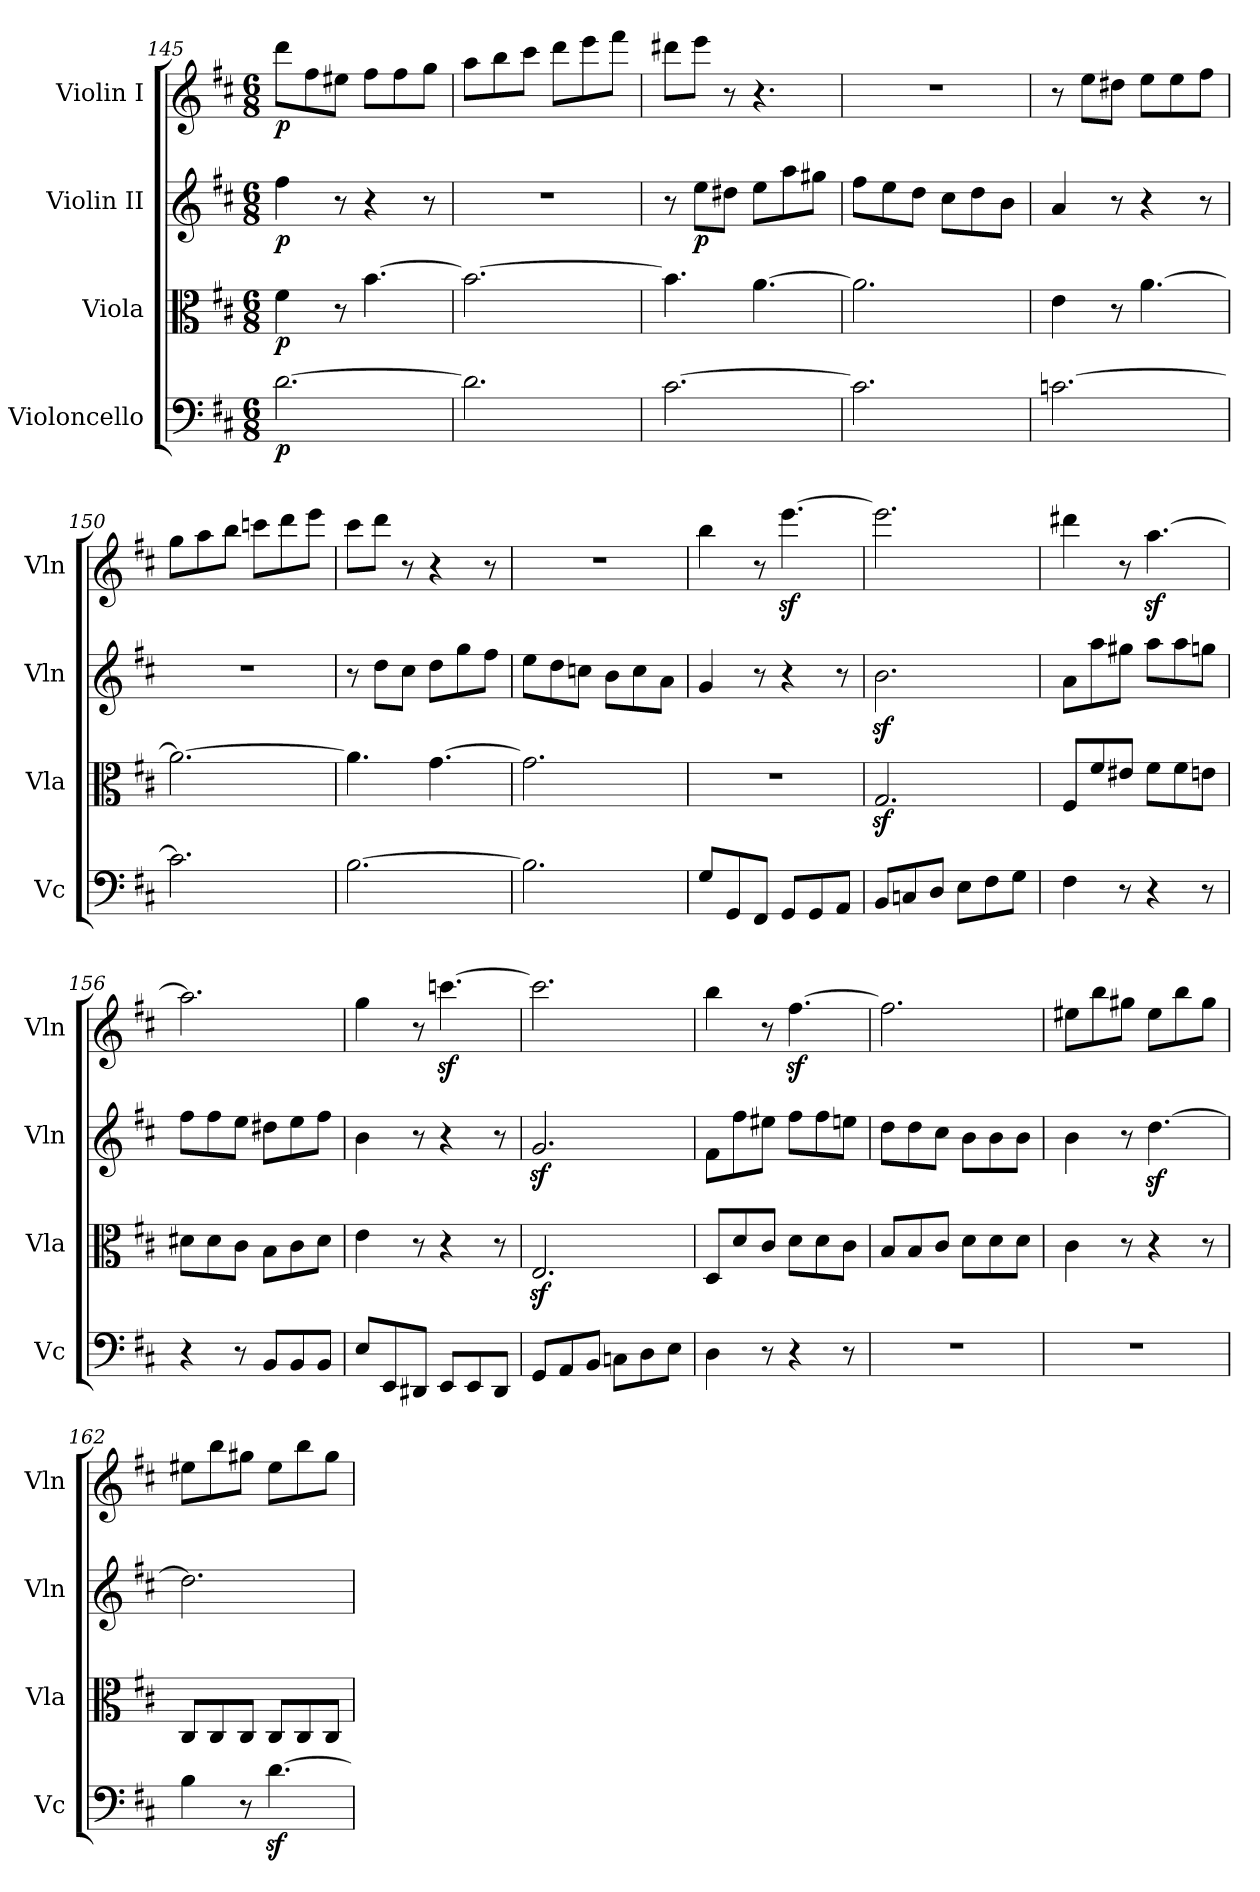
**kern	**dynam	**kern	**dynam	**kern	**dynam	**kern	**dynam
*part4	*part4	*part3	*part3	*part2	*part2	*part1	*part1
*staff4	*staff4	*staff3	*staff3	*staff2	*staff2	*staff1	*staff1
*I"Violoncello	*	*I"Viola	*	*I"Violin II	*	*I"Violin I	*
*I'Vc	*	*I'Vla	*	*I'Vln	*	*I'Vln	*
*clefF4	*	*clefC3	*	*clefG2	*	*clefG2	*
*k[f#c#]	*	*k[f#c#]	*	*k[f#c#]	*	*k[f#c#]	*
*M6/8	*	*M6/8	*	*M6/8	*	*M6/8	*
=145	=145	=145	=145	=145	=145	=145	=145
!	!LO:DY:b	!	!LO:DY:b	!	!LO:DY:b	!	!LO:DY:b
[2.d\	p	4f#\	p	4ff#\	p	8ddd\L	p
.	.	.	.	.	.	8ff#\	.
.	.	8r	.	8r	.	8ee#X\J	.
.	.	[4.b\	.	4r	.	8ff#\L	.
.	.	.	.	.	.	8ff#\	.
.	.	.	.	8r	.	8gg\J	.
!!LO:PB:g=z
=146	=146	=146	=146	=146	=146	=146	=146
2.d\]	.	2.b\_	.	2.r	.	8aa\L	.
.	.	.	.	.	.	8bb\	.
.	.	.	.	.	.	8ccc#\J	.
.	.	.	.	.	.	8ddd\L	.
.	.	.	.	.	.	8eee\	.
.	.	.	.	.	.	8fff#\J	.
=147	=147	=147	=147	=147	=147	=147	=147
[2.c#\	.	4.b\]	.	8r	.	8ddd#X\L	.
!	!	!	!	!	!LO:DY:b	!	!
.	.	.	.	8ee\L	p	8eee\J	.
.	.	.	.	8dd#X\J	.	8r	.
.	.	[4.a\	.	8ee\L	.	4.r	.
.	.	.	.	8aa\	.	.	.
.	.	.	.	8gg#X\J	.	.	.
=148	=148	=148	=148	=148	=148	=148	=148
2.c#\]	.	2.a\]	.	8ff#\L	.	2.r	.
.	.	.	.	8ee\	.	.	.
.	.	.	.	8dd\J	.	.	.
.	.	.	.	8cc#\L	.	.	.
.	.	.	.	8dd\	.	.	.
.	.	.	.	8b\J	.	.	.
=149	=149	=149	=149	=149	=149	=149	=149
[2.cn\	.	4e\	.	4a/	.	8r	.
.	.	.	.	.	.	8ee\L	.
.	.	8r	.	8r	.	8dd#X\J	.
.	.	[4.a\	.	4r	.	8ee\L	.
.	.	.	.	.	.	8ee\	.
.	.	.	.	8r	.	8ff#\J	.
=150	=150	=150	=150	=150	=150	=150	=150
2.c\]	.	2.a\_	.	2.r	.	8gg\L	.
.	.	.	.	.	.	8aa\	.
.	.	.	.	.	.	8bb\J	.
.	.	.	.	.	.	8cccn\L	.
.	.	.	.	.	.	8ddd\	.
.	.	.	.	.	.	8eee\J	.
!!LO:LB:g=z
=151	=151	=151	=151	=151	=151	=151	=151
[2.B\	.	4.a\]	.	8r	.	8ccc#\L	.
.	.	.	.	8dd\L	.	8ddd\J	.
.	.	.	.	8cc#\J	.	8r	.
.	.	[4.g\	.	8dd\L	.	4r	.
.	.	.	.	8gg\	.	.	.
.	.	.	.	8ff#\J	.	8r	.
=152	=152	=152	=152	=152	=152	=152	=152
2.B\]	.	2.g\]	.	8ee\L	.	2.r	.
.	.	.	.	8dd\	.	.	.
.	.	.	.	8ccn\J	.	.	.
.	.	.	.	8b\L	.	.	.
.	.	.	.	8cc\	.	.	.
.	.	.	.	8a\J	.	.	.
=153	=153	=153	=153	=153	=153	=153	=153
8G/L	.	2.r	.	4g/	.	4bb\	.
8GG/	.	.	.	.	.	.	.
8FF#/J	.	.	.	8r	.	8r	.
8GG/L	.	.	.	4r	.	[4.eeez<\	.
8GG/	.	.	.	.	.	.	.
8AA/J	.	.	.	8r	.	.	.
=154	=154	=154	=154	=154	=154	=154	=154
8BB/L	.	2.Gz</	.	2.bz<\	.	2.eee\]	.
8Cn/	.	.	.	.	.	.	.
8D/J	.	.	.	.	.	.	.
8E\L	.	.	.	.	.	.	.
8F#\	.	.	.	.	.	.	.
8G\J	.	.	.	.	.	.	.
=155	=155	=155	=155	=155	=155	=155	=155
4F#\	.	8F#/L	.	8a\L	.	4ddd#X\	.
.	.	8f#/	.	8aa\	.	.	.
8r	.	8e#X/J	.	8gg#X\J	.	8r	.
4r	.	8f#\L	.	8aa\L	.	[4.aaz<\	.
.	.	8f#\	.	8aa\	.	.	.
8r	.	8en\J	.	8ggn\J	.	.	.
!!LO:PB:g=z
=156	=156	=156	=156	=156	=156	=156	=156
4r	.	8d#X\L	.	8ff#\L	.	2.aa\]	.
.	.	8d#\	.	8ff#\	.	.	.
8r	.	8c#\J	.	8ee\J	.	.	.
8BB/L	.	8B\L	.	8dd#X\L	.	.	.
8BB/	.	8c#\	.	8ee\	.	.	.
8BB/J	.	8d#\J	.	8ff#\J	.	.	.
=157	=157	=157	=157	=157	=157	=157	=157
8E/L	.	4e\	.	4b\	.	4gg\	.
8EE/	.	.	.	.	.	.	.
8DD#X/J	.	8r	.	8r	.	8r	.
8EE/L	.	4r	.	4r	.	[4.cccnz<\	.
8EE/	.	.	.	.	.	.	.
8DD#/J	.	8r	.	8r	.	.	.
=158	=158	=158	=158	=158	=158	=158	=158
8GG/L	.	2.Ez</	.	2.gz</	.	2.ccc\]	.
8AA/	.	.	.	.	.	.	.
8BB/J	.	.	.	.	.	.	.
8Cn\L	.	.	.	.	.	.	.
8D\	.	.	.	.	.	.	.
8E\J	.	.	.	.	.	.	.
=159	=159	=159	=159	=159	=159	=159	=159
4D\	.	8D/L	.	8f#\L	.	4bb\	.
.	.	8d/	.	8ff#\	.	.	.
8r	.	8c#/J	.	8ee#X\J	.	8r	.
4r	.	8d\L	.	8ff#\L	.	[4.ff#z<\	.
.	.	8d\	.	8ff#\	.	.	.
8r	.	8c#\J	.	8een\J	.	.	.
=160	=160	=160	=160	=160	=160	=160	=160
2.r	.	8B/L	.	8dd\L	.	2.ff#\]	.
.	.	8B/	.	8dd\	.	.	.
.	.	8c#/J	.	8cc#\J	.	.	.
.	.	8d\L	.	8b\L	.	.	.
.	.	8d\	.	8b\	.	.	.
.	.	8d\J	.	8b\J	.	.	.
!!LO:PB:g=z
=161	=161	=161	=161	=161	=161	=161	=161
2.r	.	4c#\	.	4b\	.	8ee#X\L	.
.	.	.	.	.	.	8bb\	.
.	.	8r	.	8r	.	8gg#X\J	.
.	.	4r	.	[4.ddz<\	.	8ee#\L	.
.	.	.	.	.	.	8bb\	.
.	.	8r	.	.	.	8gg#\J	.
=162	=162	=162	=162	=162	=162	=162	=162
4B\	.	8C#/L	.	2.dd\]	.	8ee#X\L	.
.	.	8C#/	.	.	.	8bb\	.
8r	.	8C#/J	.	.	.	8gg#X\J	.
[4.dz<\	.	8C#/L	.	.	.	8ee#\L	.
.	.	8C#/	.	.	.	8bb\	.
.	.	8C#/J	.	.	.	8gg#\J	.
=	=	=	=	=	=	=	=
*-	*-	*-	*-	*-	*-	*-	*-
